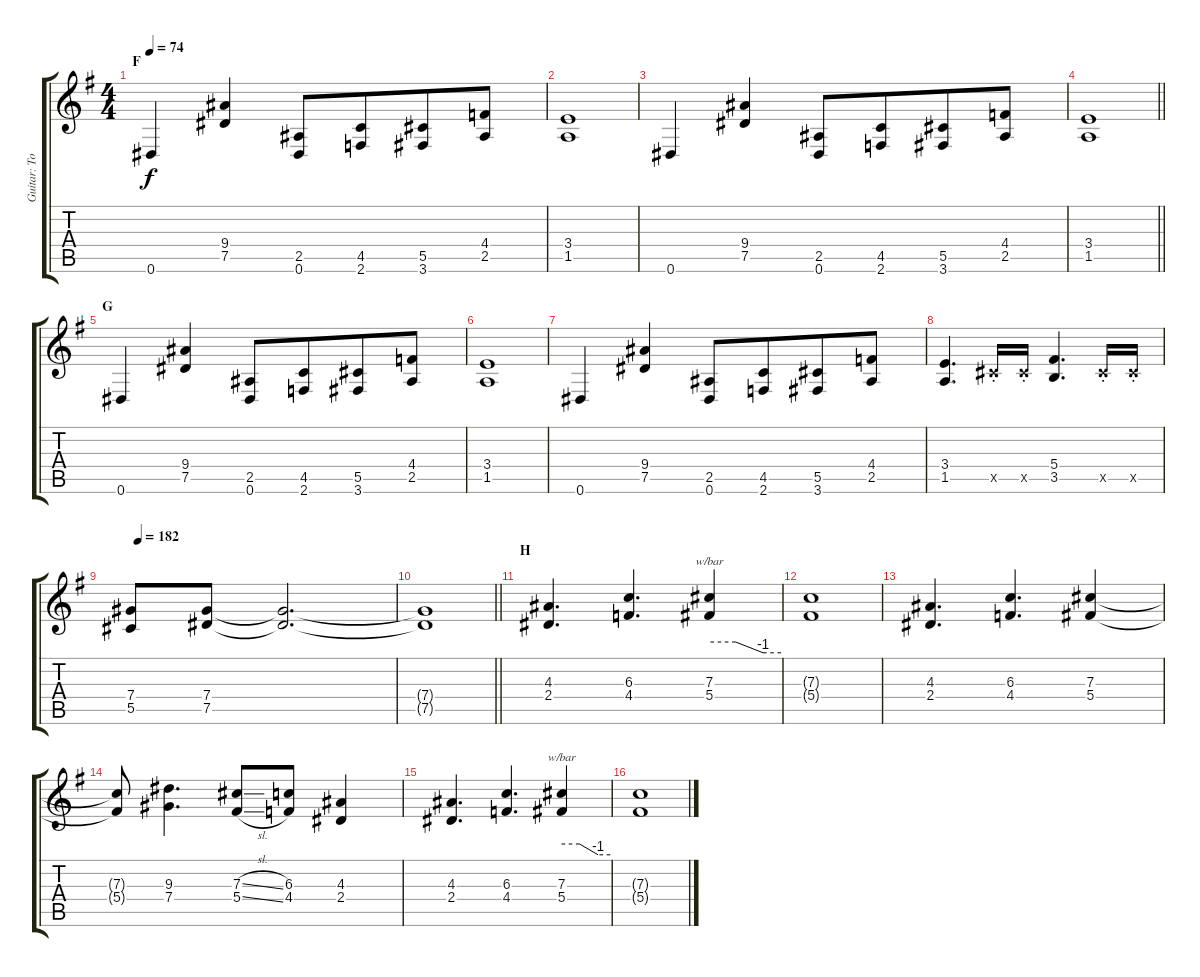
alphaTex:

\track ("Guitar: Tony" "Guitar: To") {instrument distortionguitar}
\staff {score tabs}
\tuning (Eb4 Bb3 Gb3 Db3 Ab2 Eb2) {hide}
\ts (4 4)
\section ("" "F")
\tempo 74
\clef g2
\ks g
0.6.4{dy f} (9.4 7.5).4 (2.5 0.6).8 (4.5 2.6).8{beam merge} (5.5 3.6).8 (4.4 2.5).8 |
(3.4 1.5).1 |
0.6.4 (9.4 7.5).4 (2.5 0.6).8 (4.5 2.6).8{beam merge} (5.5 3.6).8 (4.4 2.5).8 |
\barLineRight lightlight
(3.4 1.5).1 |
\section ("" "G")
0.6.4 (9.4 7.5).4 (2.5 0.6).8 (4.5 2.6).8{beam merge} (5.5 3.6).8 (4.4 2.5).8 |
(3.4 1.5).1 |
0.6.4 (9.4 7.5).4 (2.5 0.6).8 (4.5 2.6).8{beam merge} (5.5 3.6).8 (4.4 2.5).8 |
(3.4 1.5).4{d} 5.5{st x}.16 5.5{st x}.16 (5.4 3.5).4{d} 5.5{st x}.16 5.5{st x}.16 |
\tempo (182 0.03125)
(7.4 5.5).8 (7.4 7.5).8 (7.4{t} 7.5{t}).2{d} |
\barLineRight lightlight
(7.4{t} 7.5{t}).1 |
\section ("" "H")
(4.3 2.4).4{d} (6.3 4.4).4{d} (7.3 5.4).4{tbe (custom default 0 0 22 0 45 -4 60 -4)} |
(7.3{t} 5.4{t}).1 |
(4.3 2.4).4{d} (6.3 4.4).4{d} (7.3 5.4).4 |
(7.3{t} 5.4{t}).8 (9.3 7.4).4{d} (7.3{sl} 5.4{sl}).8 (6.3 4.4).8 (4.3 2.4).4 |
(4.3 2.4).4{d} (6.3 4.4).4{d} (7.3 5.4).4{tbe (custom default 0 0 22 0 45 -4 60 -4)} |
(7.3{t} 5.4{t}).1
